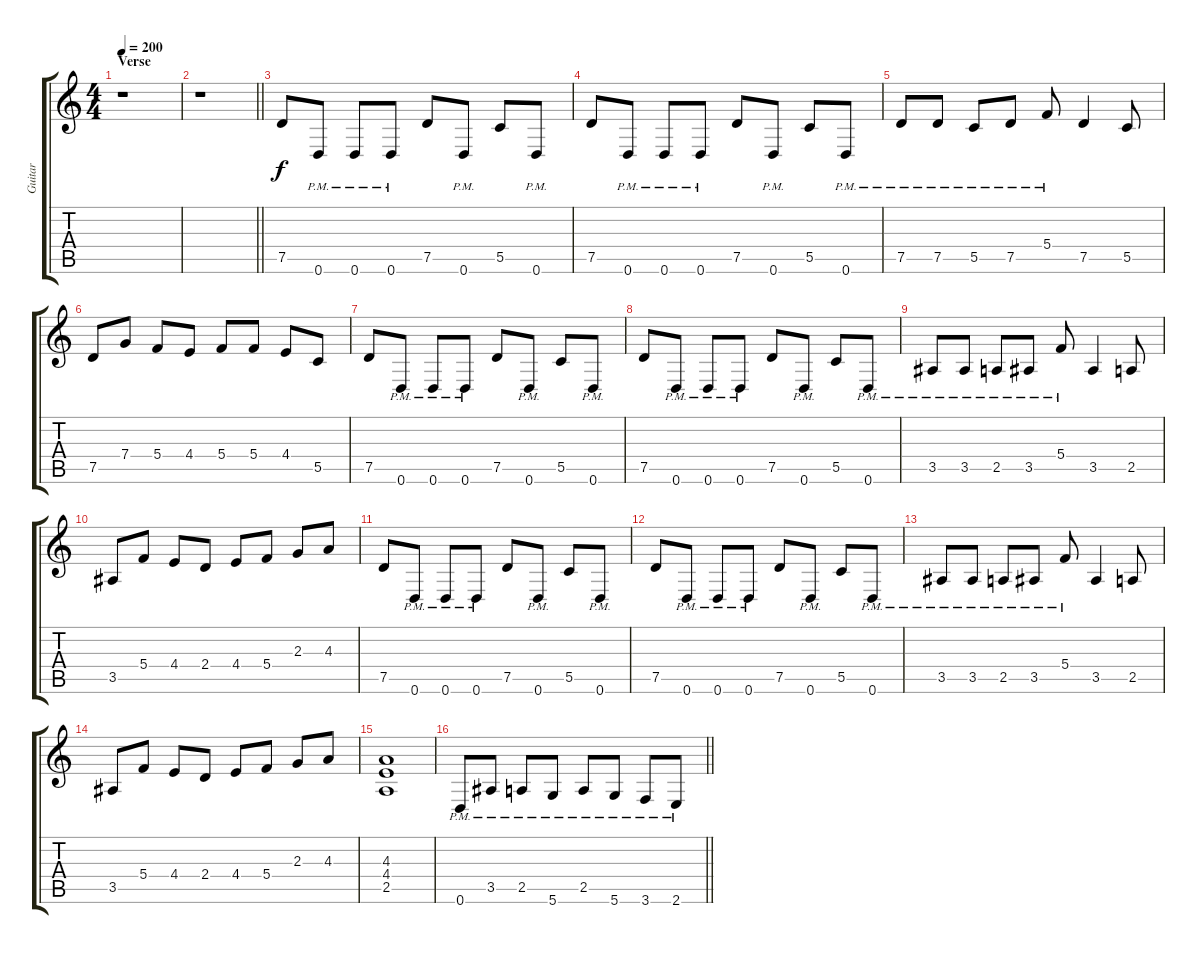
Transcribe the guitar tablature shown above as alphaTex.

\track ("Guitar" "Guitar") {instrument distortionguitar}
\staff {score tabs}
\tuning (D4 A3 F3 C3 G2 D2) {hide}
\ts (4 4)
\section ("" "Verse")
\tempo 200
\clef g2
\ks c
r.1{dy fff} |
\barLineRight lightlight
r.1 |
7.5.8{dy f} 0.6{pm}.8 0.6{pm}.8 0.6{pm}.8 7.5.8 0.6{pm}.8 5.5.8 0.6{pm}.8 |
7.5.8 0.6{pm}.8 0.6{pm}.8 0.6{pm}.8 7.5.8 0.6{pm}.8 5.5.8 0.6{pm}.8 |
7.5{pm}.8 7.5{pm}.8 5.5{pm}.8 7.5{pm}.8 5.4{pm}.8 7.5.4 5.5.8 |
7.5.8 7.4.8 5.4.8 4.4.8 5.4.8 5.4.8 4.4.8 5.5.8 |
7.5.8 0.6{pm}.8 0.6{pm}.8 0.6{pm}.8 7.5.8 0.6{pm}.8 5.5.8 0.6{pm}.8 |
7.5.8 0.6{pm}.8 0.6{pm}.8 0.6{pm}.8 7.5.8 0.6{pm}.8 5.5.8 0.6{pm}.8 |
3.5{pm}.8 3.5{pm}.8 2.5{pm}.8 3.5{pm}.8 5.4{pm}.8 3.5.4 2.5.8 |
3.5.8 5.4.8 4.4.8 2.4.8 4.4.8 5.4.8 2.3.8 4.3.8 |
7.5.8 0.6{pm}.8 0.6{pm}.8 0.6{pm}.8 7.5.8 0.6{pm}.8 5.5.8 0.6{pm}.8 |
7.5.8 0.6{pm}.8 0.6{pm}.8 0.6{pm}.8 7.5.8 0.6{pm}.8 5.5.8 0.6{pm}.8 |
3.5{pm}.8 3.5{pm}.8 2.5{pm}.8 3.5{pm}.8 5.4{pm}.8 3.5.4 2.5.8 |
3.5.8 5.4.8 4.4.8 2.4.8 4.4.8 5.4.8 2.3.8 4.3.8 |
(4.3 4.4 2.5).1 |
\barLineRight lightlight
0.6{pm}.8 3.5{pm}.8 2.5{pm}.8 5.6{pm}.8 2.5{pm}.8 5.6{pm}.8 3.6{pm}.8 2.6{pm}.8
